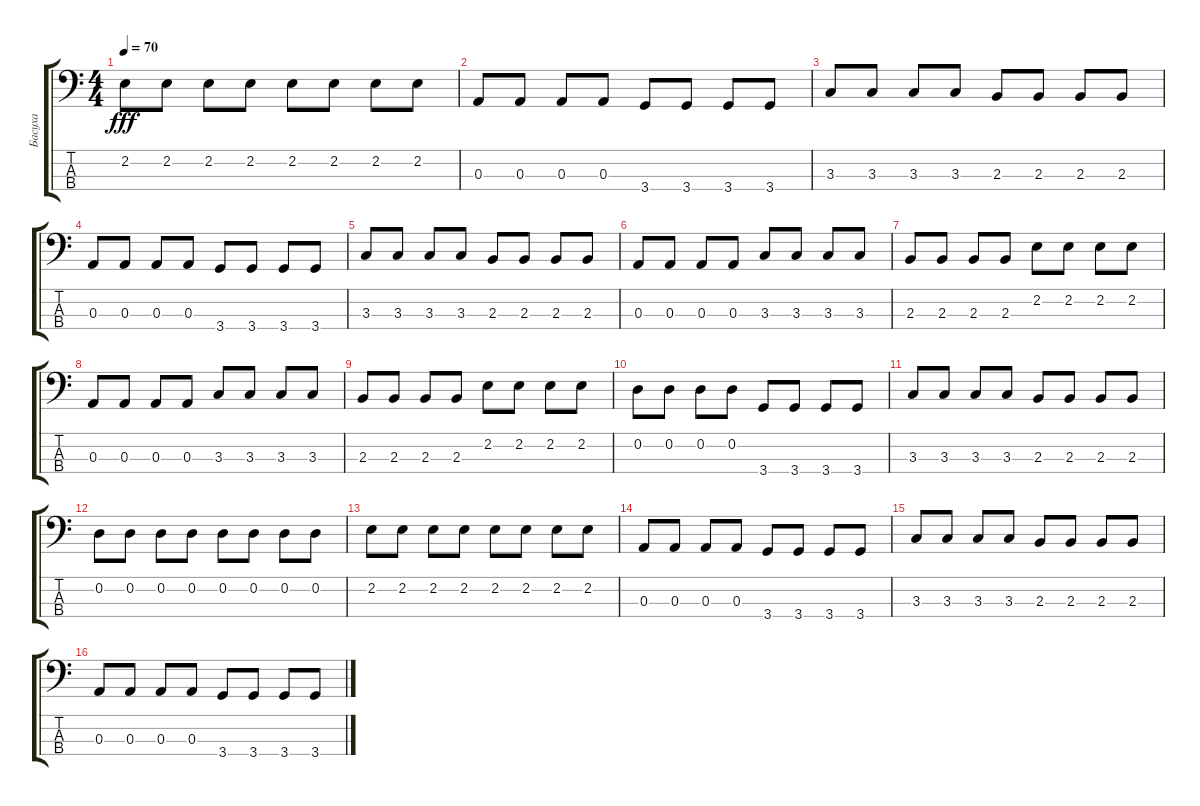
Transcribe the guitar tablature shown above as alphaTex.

\track ("Басуха" "Басуха") {instrument electricbassfinger}
\staff {score tabs}
\tuning (G2 D2 A1 E1) {hide}
\ts (4 4)
\tempo 70
\clef f4
\ks c
2.2.8{dy fff} 2.2.8 2.2.8 2.2.8 2.2.8 2.2.8 2.2.8 2.2.8 |
0.3.8 0.3.8 0.3.8 0.3.8 3.4.8 3.4.8 3.4.8 3.4.8 |
3.3.8 3.3.8 3.3.8 3.3.8 2.3.8 2.3.8 2.3.8 2.3.8 |
0.3.8 0.3.8 0.3.8 0.3.8 3.4.8 3.4.8 3.4.8 3.4.8 |
3.3.8 3.3.8 3.3.8 3.3.8 2.3.8 2.3.8 2.3.8 2.3.8 |
0.3.8 0.3.8 0.3.8 0.3.8 3.3.8 3.3.8 3.3.8 3.3.8 |
2.3.8 2.3.8 2.3.8 2.3.8 2.2.8 2.2.8 2.2.8 2.2.8 |
0.3.8 0.3.8 0.3.8 0.3.8 3.3.8 3.3.8 3.3.8 3.3.8 |
2.3.8 2.3.8 2.3.8 2.3.8 2.2.8 2.2.8 2.2.8 2.2.8 |
0.2.8 0.2.8 0.2.8 0.2.8 3.4.8 3.4.8 3.4.8 3.4.8 |
3.3.8 3.3.8 3.3.8 3.3.8 2.3.8 2.3.8 2.3.8 2.3.8 |
0.2.8 0.2.8 0.2.8 0.2.8 0.2.8 0.2.8 0.2.8 0.2.8 |
2.2.8 2.2.8 2.2.8 2.2.8 2.2.8 2.2.8 2.2.8 2.2.8 |
0.3.8 0.3.8 0.3.8 0.3.8 3.4.8 3.4.8 3.4.8 3.4.8 |
3.3.8 3.3.8 3.3.8 3.3.8 2.3.8 2.3.8 2.3.8 2.3.8 |
0.3.8 0.3.8 0.3.8 0.3.8 3.4.8 3.4.8 3.4.8 3.4.8
